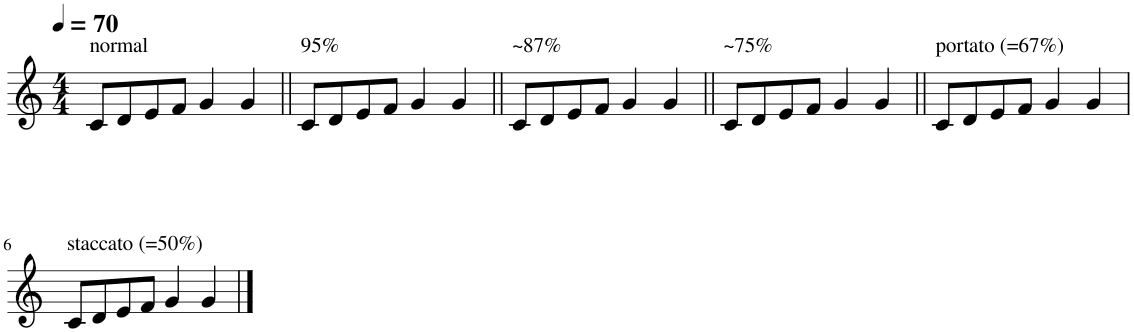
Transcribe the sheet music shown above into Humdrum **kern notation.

**kern
*part1
*staff1
*I"Violin
*I'Vln.
*clefG2
*k[]
*M4/4
*MM70
=1
!LO:TX:a:t=normal
8c/L
8d/
8e/
8f/J
4g/
4g/
=2||
!LO:TX:a:t=95%
8c/L
8d/
8e/
8f/J
4g/
4g/
=3||
!LO:TX:a:t=~87%
8c/L
8d/
8e/
8f/J
4g/
4g/
=4||
!LO:TX:a:t=~75%
8c/L
8d/
8e/
8f/J
4g/
4g/
=5||
!LO:TX:a:t=portato (=67%)
8c'~/L
8d'~/
8e'~/
8f'~/J
4g'~/
4g'~/
!!LO:LB:g=z
=6
!LO:TX:a:t=staccato (=50%)
8c'/L
8d'/
8e'/
8f'/J
4g'/
4g'/
==
*-
